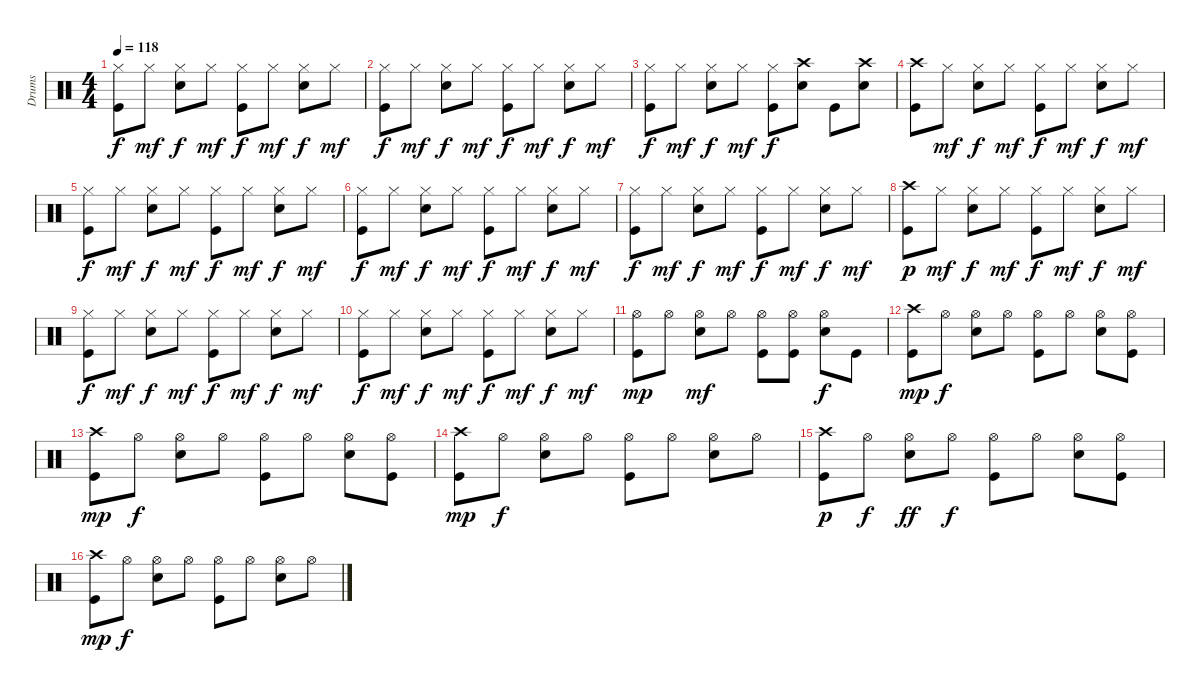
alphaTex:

\track ("Drums" "Drums") {instrument percussion}
\staff {score}
\articulation defaults
\ts (4 4)
\tempo 118
\clef neutral
\ks c
("Hi-Hat (closed)" "Kick (hit)").8{dy f} "Hi-Hat (closed)".8{dy mf} ("Hi-Hat (closed)" "Snare (hit) 2").8{dy f} "Hi-Hat (closed)".8{dy mf} ("Hi-Hat (closed)" "Kick (hit)").8{dy f} "Hi-Hat (closed)".8{dy mf} ("Hi-Hat (closed)" "Snare (hit) 2").8{dy f} "Hi-Hat (closed)".8{dy mf} |
("Hi-Hat (closed)" "Kick (hit)").8{dy f} "Hi-Hat (closed)".8{dy mf} ("Hi-Hat (closed)" "Snare (hit) 2").8{dy f} "Hi-Hat (closed)".8{dy mf} ("Hi-Hat (closed)" "Kick (hit)").8{dy f} "Hi-Hat (closed)".8{dy mf} ("Hi-Hat (closed)" "Snare (hit) 2").8{dy f} "Hi-Hat (closed)".8{dy mf} |
("Hi-Hat (closed)" "Kick (hit)").8{dy f} "Hi-Hat (closed)".8{dy mf} ("Hi-Hat (closed)" "Snare (hit) 2").8{dy f} "Hi-Hat (closed)".8{dy mf} ("Hi-Hat (closed)" "Kick (hit)").8{dy f} ("Crash high (hit)" "Snare (hit) 2").8 "Kick (hit)".8 ("Crash high (hit)" "Snare (hit) 2").8 |
("Crash high (hit)" "Kick (hit)").8 "Hi-Hat (closed)".8{dy mf} ("Hi-Hat (closed)" "Snare (hit) 2").8{dy f} "Hi-Hat (closed)".8{dy mf} ("Hi-Hat (closed)" "Kick (hit)").8{dy f} "Hi-Hat (closed)".8{dy mf} ("Hi-Hat (closed)" "Snare (hit) 2").8{dy f} "Hi-Hat (closed)".8{dy mf} |
("Hi-Hat (closed)" "Kick (hit)").8{dy f} "Hi-Hat (closed)".8{dy mf} ("Hi-Hat (closed)" "Snare (hit) 2").8{dy f} "Hi-Hat (closed)".8{dy mf} ("Hi-Hat (closed)" "Kick (hit)").8{dy f} "Hi-Hat (closed)".8{dy mf} ("Hi-Hat (closed)" "Snare (hit) 2").8{dy f} "Hi-Hat (closed)".8{dy mf} |
("Hi-Hat (closed)" "Kick (hit)").8{dy f} "Hi-Hat (closed)".8{dy mf} ("Hi-Hat (closed)" "Snare (hit) 2").8{dy f} "Hi-Hat (closed)".8{dy mf} ("Hi-Hat (closed)" "Kick (hit)").8{dy f} "Hi-Hat (closed)".8{dy mf} ("Hi-Hat (closed)" "Snare (hit) 2").8{dy f} "Hi-Hat (closed)".8{dy mf} |
("Hi-Hat (closed)" "Kick (hit)").8{dy f} "Hi-Hat (closed)".8{dy mf} ("Hi-Hat (closed)" "Snare (hit) 2").8{dy f} "Hi-Hat (closed)".8{dy mf} ("Hi-Hat (closed)" "Kick (hit)").8{dy f} "Hi-Hat (closed)".8{dy mf} ("Hi-Hat (closed)" "Snare (hit) 2").8{dy f} "Hi-Hat (closed)".8{dy mf} |
("Crash high (hit)" "Kick (hit)").8{dy p} "Hi-Hat (closed)".8{dy mf} ("Hi-Hat (closed)" "Snare (hit) 2").8{dy f} "Hi-Hat (closed)".8{dy mf} ("Hi-Hat (closed)" "Kick (hit)").8{dy f} "Hi-Hat (closed)".8{dy mf} ("Hi-Hat (closed)" "Snare (hit) 2").8{dy f} "Hi-Hat (closed)".8{dy mf} |
("Hi-Hat (closed)" "Kick (hit)").8{dy f} "Hi-Hat (closed)".8{dy mf} ("Hi-Hat (closed)" "Snare (hit) 2").8{dy f} "Hi-Hat (closed)".8{dy mf} ("Hi-Hat (closed)" "Kick (hit)").8{dy f} "Hi-Hat (closed)".8{dy mf} ("Hi-Hat (closed)" "Snare (hit) 2").8{dy f} "Hi-Hat (closed)".8{dy mf} |
("Hi-Hat (closed)" "Kick (hit)").8{dy f} "Hi-Hat (closed)".8{dy mf} ("Hi-Hat (closed)" "Snare (hit) 2").8{dy f} "Hi-Hat (closed)".8{dy mf} ("Hi-Hat (closed)" "Kick (hit)").8{dy f} "Hi-Hat (closed)".8{dy mf} ("Hi-Hat (closed)" "Snare (hit) 2").8{dy f} "Hi-Hat (closed)".8{dy mf} |
("Hi-Hat (open)" "Kick (hit)").8{dy mp} "Hi-Hat (open)".8 ("Hi-Hat (open)" "Snare (hit) 2").8{dy mf} "Hi-Hat (open)".8 ("Hi-Hat (open)" "Kick (hit)").8 ("Hi-Hat (open)" "Kick (hit)").8 ("Hi-Hat (open)" "Snare (hit) 2").8{dy f} "Kick (hit)".8 |
("Crash high (hit)" "Kick (hit)").8{dy mp} "Hi-Hat (open)".8{dy f} ("Hi-Hat (open)" "Snare (hit) 2").8 "Hi-Hat (open)".8 ("Hi-Hat (open)" "Kick (hit)").8 "Hi-Hat (open)".8 ("Hi-Hat (open)" "Snare (hit) 2").8 ("Hi-Hat (open)" "Kick (hit)").8 |
("Crash high (hit)" "Kick (hit)").8{dy mp} "Hi-Hat (open)".8{dy f} ("Hi-Hat (open)" "Snare (hit) 2").8 "Hi-Hat (open)".8 ("Hi-Hat (open)" "Kick (hit)").8 "Hi-Hat (open)".8 ("Hi-Hat (open)" "Snare (hit) 2").8 ("Hi-Hat (open)" "Kick (hit)").8 |
("Crash high (hit)" "Kick (hit)").8{dy mp} "Hi-Hat (open)".8{dy f} ("Hi-Hat (open)" "Snare (hit) 2").8 "Hi-Hat (open)".8 ("Hi-Hat (open)" "Kick (hit)").8 "Hi-Hat (open)".8 ("Hi-Hat (open)" "Snare (hit) 2").8 "Hi-Hat (open)".8 |
("Crash high (hit)" "Kick (hit)").8{dy p} "Hi-Hat (open)".8{dy f} ("Hi-Hat (open)" "Snare (hit) 2").8{dy ff} "Hi-Hat (open)".8{dy f} ("Hi-Hat (open)" "Kick (hit)").8 "Hi-Hat (open)".8 ("Hi-Hat (open)" "Snare (hit) 2").8 ("Hi-Hat (open)" "Kick (hit)").8 |
("Crash high (hit)" "Kick (hit)").8{dy mp} "Hi-Hat (open)".8{dy f} ("Hi-Hat (open)" "Snare (hit) 2").8 "Hi-Hat (open)".8 ("Hi-Hat (open)" "Kick (hit)").8 "Hi-Hat (open)".8 ("Hi-Hat (open)" "Snare (hit) 2").8 "Hi-Hat (open)".8
